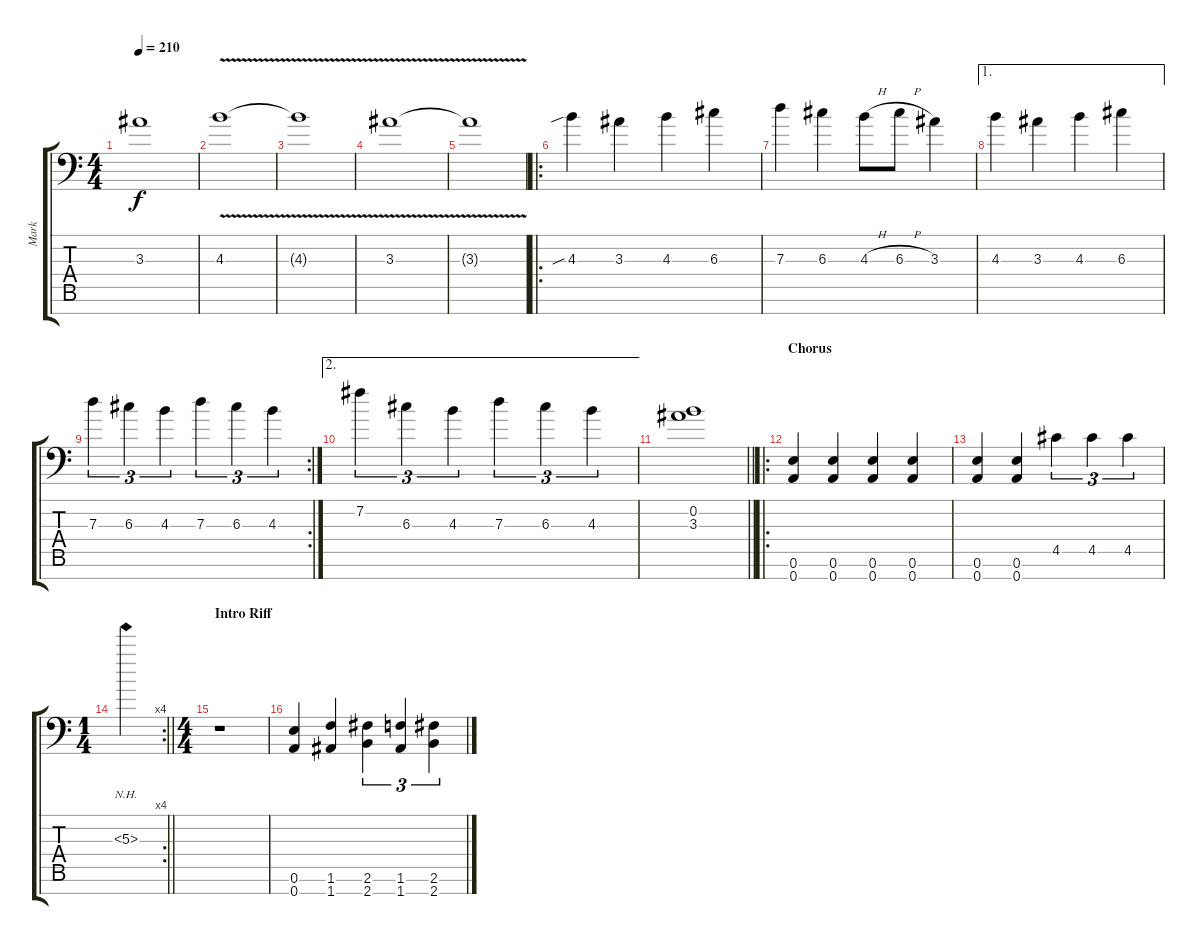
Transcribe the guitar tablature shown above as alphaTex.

\track ("Mark" "Mark") {instrument distortionguitar}
\staff {score tabs}
\tuning (E4 B3 G3 D3 A2 E2 A1) {hide}
\ts (4 4)
\tempo 210
\clef f4
\ks c
3.3{t}.1{dy f} |
4.3{v}.1 |
4.3{t}.1 |
3.3{v}.1 |
3.3{t}.1 |
\ro
4.3{sib}.4 3.3.4 4.3.4 6.3.4 |
7.3.4 6.3.4 4.3{h}.8 6.3{h}.8 3.3.4 |
\ae 1
4.3.4 3.3.4 4.3.4 6.3.4 |
\rc 2
7.3.4{tu (3 2)} 6.3.4{tu (3 2)} 4.3.4{tu (3 2)} 7.3.4{tu (3 2)} 6.3.4{tu (3 2)} 4.3.4{tu (3 2)} |
\ae 2
7.2.4{tu (3 2)} 6.3.4{tu (3 2)} 4.3.4{tu (3 2)} 7.3.4{tu (3 2)} 6.3.4{tu (3 2)} 4.3.4{tu (3 2)} |
\barLineRight lightlight
(0.2 3.3).1 |
\ro
\section ("" "Chorus")
(0.6 0.7).4 (0.6 0.7).4 (0.6 0.7).4 (0.6 0.7).4 |
(0.6 0.7).4 (0.6 0.7).4 4.5.4{tu (3 2)} 4.5.4{tu (3 2)} 4.5.4{tu (3 2)} |
\rc 4
\ts (1 4)
\barLineRight lightlight
5.3{nh}.4 |
\ts (4 4)
\section ("" "Intro Riff")
r.1 |
(0.6 0.7).4 (1.6 1.7).4 (2.6 2.7).4{tu (3 2)} (1.6 1.7).4{tu (3 2)} (2.6 2.7).4{tu (3 2)}
